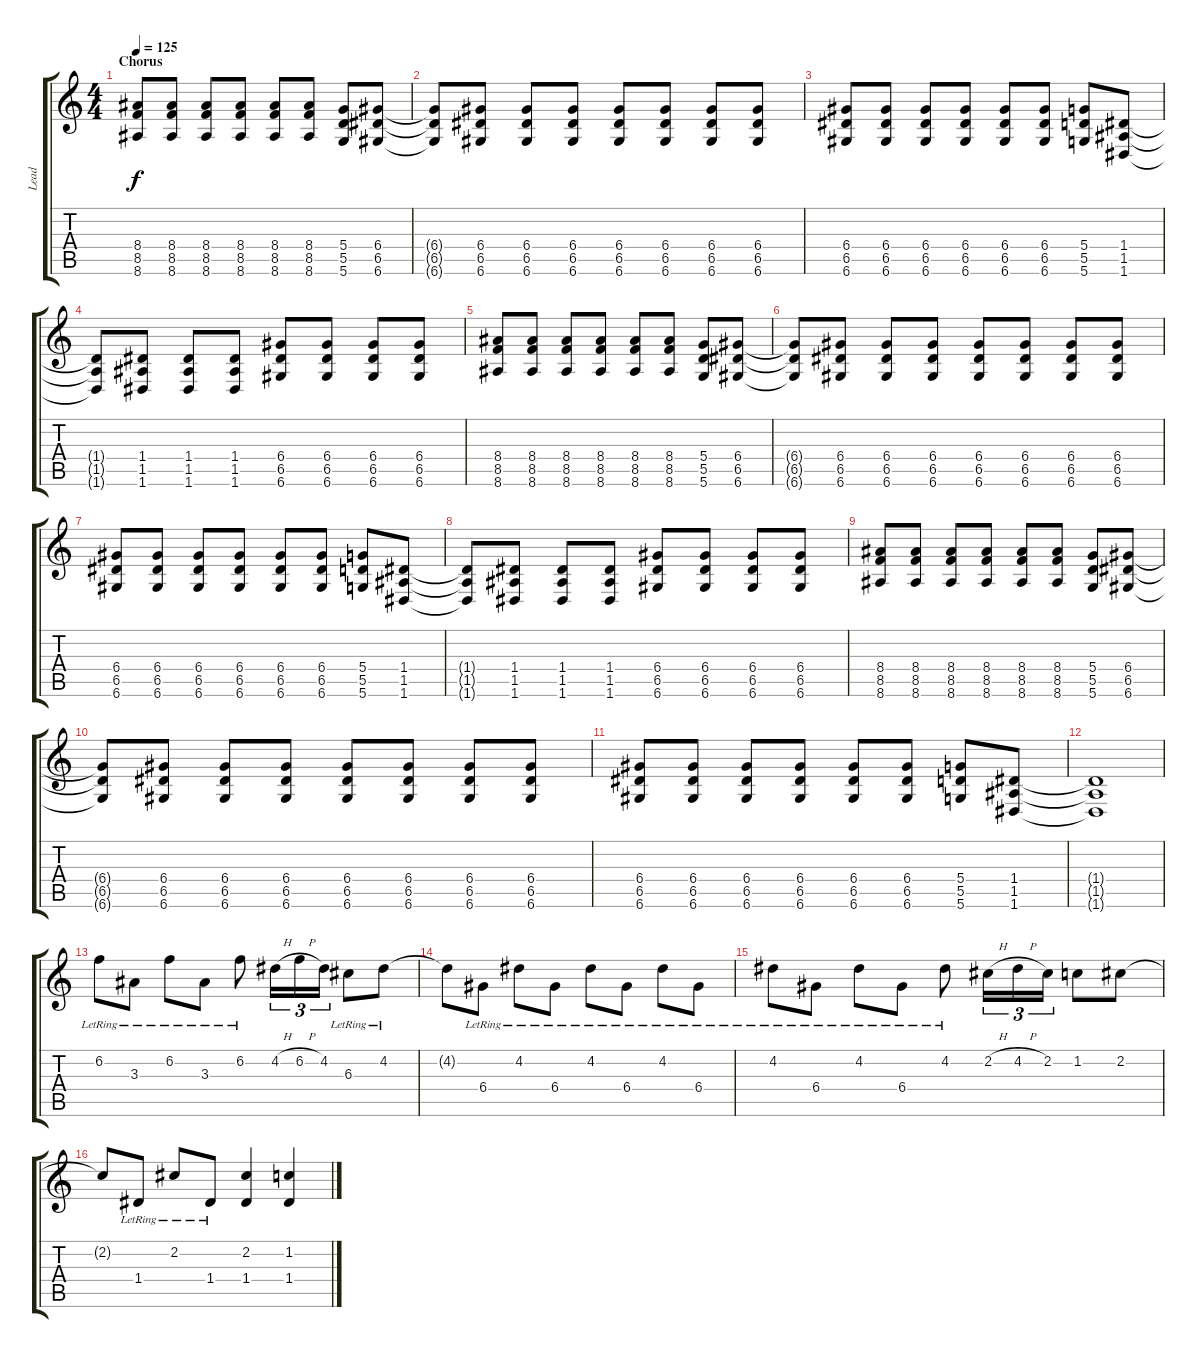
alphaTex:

\track ("Lead" "Lead") {instrument distortionguitar}
\staff {score tabs}
\tuning (E4 B3 G3 D3 A2 D2) {hide}
\ts (4 4)
\section ("" "Chorus")
\tempo 125
\clef g2
\ks c
(8.4 8.5 8.6).8{dy f} (8.4 8.5 8.6).8 (8.4 8.5 8.6).8 (8.4 8.5 8.6).8 (8.4 8.5 8.6).8 (8.4 8.5 8.6).8 (5.4 5.5 5.6).8 (6.4 6.5 6.6).8 |
(6.4{t} 6.5{t} 6.6{t}).8 (6.4 6.5 6.6).8 (6.4 6.5 6.6).8 (6.4 6.5 6.6).8 (6.4 6.5 6.6).8 (6.4 6.5 6.6).8 (6.4 6.5 6.6).8 (6.4 6.5 6.6).8 |
(6.4 6.5 6.6).8 (6.4 6.5 6.6).8 (6.4 6.5 6.6).8 (6.4 6.5 6.6).8 (6.4 6.5 6.6).8 (6.4 6.5 6.6).8 (5.4 5.5 5.6).8 (1.4 1.5 1.6).8 |
(1.4{t} 1.5{t} 1.6{t}).8 (1.4 1.5 1.6).8 (1.4 1.5 1.6).8 (1.4 1.5 1.6).8 (6.4 6.5 6.6).8 (6.4 6.5 6.6).8 (6.4 6.5 6.6).8 (6.4 6.5 6.6).8 |
(8.4 8.5 8.6).8 (8.4 8.5 8.6).8 (8.4 8.5 8.6).8 (8.4 8.5 8.6).8 (8.4 8.5 8.6).8 (8.4 8.5 8.6).8 (5.4 5.5 5.6).8 (6.4 6.5 6.6).8 |
(6.4{t} 6.5{t} 6.6{t}).8 (6.4 6.5 6.6).8 (6.4 6.5 6.6).8 (6.4 6.5 6.6).8 (6.4 6.5 6.6).8 (6.4 6.5 6.6).8 (6.4 6.5 6.6).8 (6.4 6.5 6.6).8 |
(6.4 6.5 6.6).8 (6.4 6.5 6.6).8 (6.4 6.5 6.6).8 (6.4 6.5 6.6).8 (6.4 6.5 6.6).8 (6.4 6.5 6.6).8 (5.4 5.5 5.6).8 (1.4 1.5 1.6).8 |
(1.4{t} 1.5{t} 1.6{t}).8 (1.4 1.5 1.6).8 (1.4 1.5 1.6).8 (1.4 1.5 1.6).8 (6.4 6.5 6.6).8 (6.4 6.5 6.6).8 (6.4 6.5 6.6).8 (6.4 6.5 6.6).8 |
(8.4 8.5 8.6).8 (8.4 8.5 8.6).8 (8.4 8.5 8.6).8 (8.4 8.5 8.6).8 (8.4 8.5 8.6).8 (8.4 8.5 8.6).8 (5.4 5.5 5.6).8 (6.4 6.5 6.6).8 |
(6.4{t} 6.5{t} 6.6{t}).8 (6.4 6.5 6.6).8 (6.4 6.5 6.6).8 (6.4 6.5 6.6).8 (6.4 6.5 6.6).8 (6.4 6.5 6.6).8 (6.4 6.5 6.6).8 (6.4 6.5 6.6).8 |
(6.4 6.5 6.6).8 (6.4 6.5 6.6).8 (6.4 6.5 6.6).8 (6.4 6.5 6.6).8 (6.4 6.5 6.6).8 (6.4 6.5 6.6).8 (5.4 5.5 5.6).8 (1.4 1.5 1.6).8 |
(1.4{t} 1.5{t} 1.6{t}).1 |
6.2{lr}.8 3.3{lr}.8 6.2{lr}.8 3.3{lr}.8 6.2{lr}.8 4.2{h}.16{tu (3 2)} 6.2{h}.16{tu (3 2)} 4.2.16{tu (3 2)} 6.3{lr}.8 4.2{lr}.8 |
4.2{t}.8 6.4{lr}.8 4.2{lr}.8 6.4{lr}.8 4.2{lr}.8 6.4{lr}.8 4.2{lr}.8 6.4{lr}.8 |
4.2{lr}.8 6.4{lr}.8 4.2{lr}.8 6.4{lr}.8 4.2{lr}.8 2.2{h}.16{tu (3 2)} 4.2{h}.16{tu (3 2)} 2.2.16{tu (3 2)} 1.2.8 2.2.8 |
2.2{t}.8 1.4{lr}.8 2.2{lr}.8 1.4{lr}.8 (2.2 1.4).4 (1.2 1.4).4
